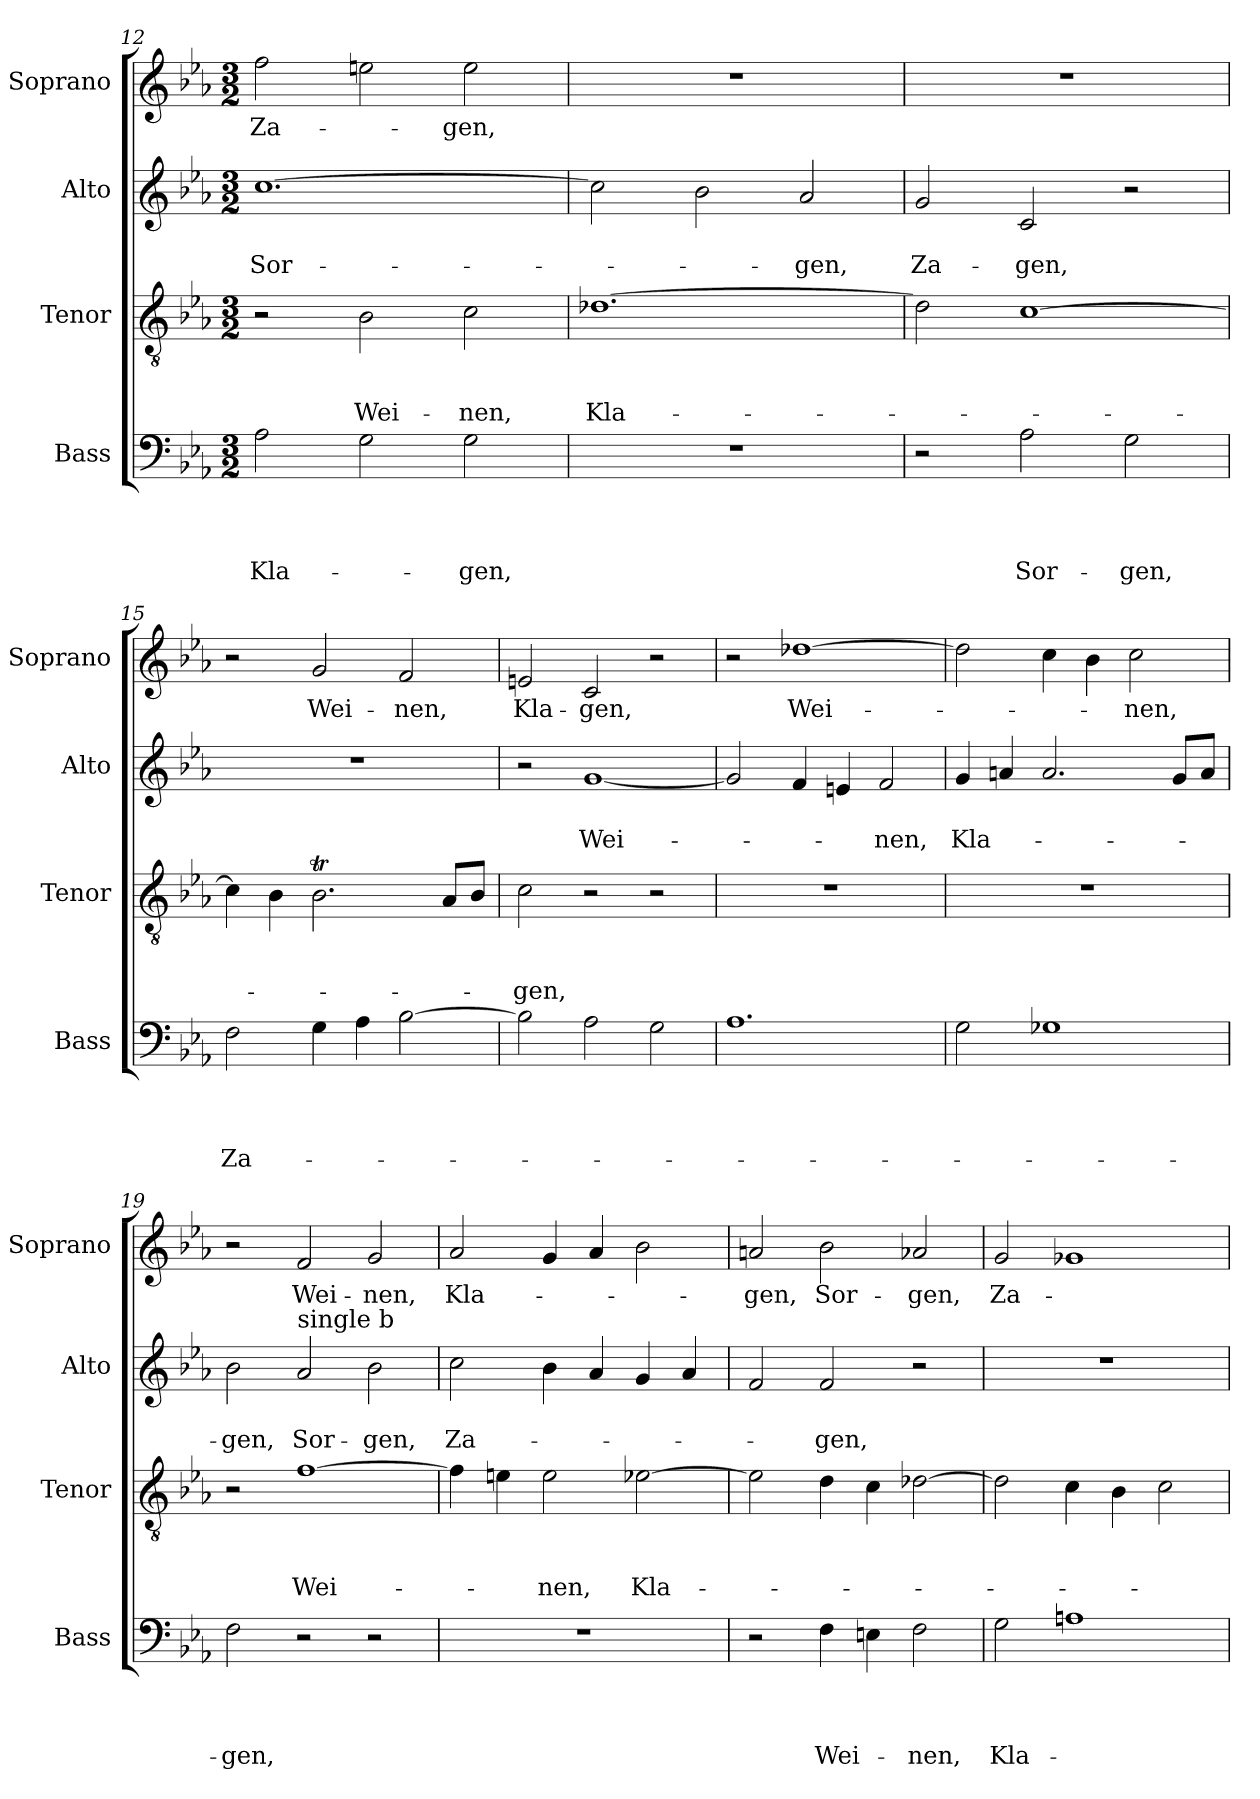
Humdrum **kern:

**kern	**text	**text	**text	**text	**kern	**text	**text	**text	**kern	**text	**text	**kern	**text
*part4	*part4	*part4	*part4	*part4	*part3	*part3	*part3	*part3	*part2	*part2	*part2	*part1	*part1
*staff4	*staff4	*staff4	*staff4	*staff4	*staff3	*staff3	*staff3	*staff3	*staff2	*staff2	*staff2	*staff1	*staff1
*I"Bass	*	*	*	*	*I"Tenor	*	*	*	*I"Alto	*	*	*I"Soprano	*
*I'Bass	*	*	*	*	*I'Tenor	*	*	*	*I'Alto	*	*	*I'Soprano	*
*clefF4	*	*	*	*	*clefGv2	*	*	*	*clefG2	*	*	*clefG2	*
*k[b-e-a-]	*	*	*	*	*k[b-e-a-]	*	*	*	*k[b-e-a-]	*	*	*k[b-e-a-]	*
*E-:	*	*	*	*	*E-:	*	*	*	*E-:	*	*	*E-:	*
*M3/2	*	*	*	*	*M3/2	*	*	*	*M3/2	*	*	*M3/2	*
=12	=12	=12	=12	=12	=12	=12	=12	=12	=12	=12	=12	=12	=12
!	!	!	!	!LO:LY:b	!	!	!	!	!	!	!LO:LY:b	!	!LO:LY:b
2A-\	.	.	.	Kla-	2r	.	.	.	[>1.cc	.	Sor-	2ff\	Za-
!	!	!	!	!	!	!	!	!LO:LY:b	!	!	!	!	!
2G\	.	.	.	.	2B-\	.	.	Wei-	.	.	.	2een\	.
!	!	!	!	!LO:LY:b	!	!	!	!LO:LY:b	!	!	!	!	!LO:LY:b
2G\	.	.	.	-gen,	2c\	.	.	-nen,	.	.	.	2ee\	-gen,
=13	=13	=13	=13	=13	=13	=13	=13	=13	=13	=13	=13	=13	=13
!	!	!	!	!	!	!	!	!LO:LY:b	!	!	!	!	!
1.r	.	.	.	.	[>1.d-X	.	.	Kla-	2cc\]	.	.	1.r	.
.	.	.	.	.	.	.	.	.	2b-\	.	.	.	.
!	!	!	!	!	!	!	!	!	!	!	!LO:LY:b	!	!
.	.	.	.	.	.	.	.	.	2a-/	.	-gen,	.	.
=14	=14	=14	=14	=14	=14	=14	=14	=14	=14	=14	=14	=14	=14
!	!	!	!	!	!	!	!	!	!	!	!LO:LY:b	!	!
2r	.	.	.	.	2d-\]	.	.	.	2g/	.	Za-	1.r	.
!	!	!	!	!LO:LY:b	!	!	!	!	!	!	!LO:LY:b	!	!
2A-\	.	.	.	Sor-	[>1c	.	.	.	2c/	.	-gen,	.	.
!	!	!	!	!LO:LY:b	!	!	!	!	!	!	!	!	!
2G\	.	.	.	-gen,	.	.	.	.	2r	.	.	.	.
=15	=15	=15	=15	=15	=15	=15	=15	=15	=15	=15	=15	=15	=15
!	!	!	!	!LO:LY:b	!	!	!	!	!	!	!	!	!
2F\	.	.	.	Za-	4c\]	.	.	.	1.r	.	.	2r	.
.	.	.	.	.	4B-\	.	.	.	.	.	.	.	.
!	!	!	!	!	!	!	!	!	!	!	!	!	!LO:LY:b
4G\	.	.	.	.	2.B-T\	.	.	.	.	.	.	2g/	Wei-
4A-\	.	.	.	.	.	.	.	.	.	.	.	.	.
!	!	!	!	!	!	!	!	!	!	!	!	!	!LO:LY:b
[>2B-\	.	.	.	.	.	.	.	.	.	.	.	2f/	-nen,
.	.	.	.	.	8A-/L	.	.	.	.	.	.	.	.
.	.	.	.	.	8B-/J	.	.	.	.	.	.	.	.
=16	=16	=16	=16	=16	=16	=16	=16	=16	=16	=16	=16	=16	=16
!	!	!	!	!	!	!	!	!LO:LY:b	!	!	!	!	!LO:LY:b
2B-\]	.	.	.	.	2c\	.	.	-gen,	2r	.	.	2en/	Kla-
!	!	!	!	!	!	!	!	!	!	!	!LO:LY:b	!	!LO:LY:b
2A-\	.	.	.	.	2r	.	.	.	[<1g	.	Wei-	2c/	-gen,
2G\	.	.	.	.	2r	.	.	.	.	.	.	2r	.
=17	=17	=17	=17	=17	=17	=17	=17	=17	=17	=17	=17	=17	=17
1.A-	.	.	.	.	1.r	.	.	.	2g/]	.	.	2r	.
!	!	!	!	!	!	!	!	!	!	!	!	!	!LO:LY:b
.	.	.	.	.	.	.	.	.	4f/	.	.	[>1dd-X	Wei-
.	.	.	.	.	.	.	.	.	4en/	.	.	.	.
!	!	!	!	!	!	!	!	!	!	!	!LO:LY:b	!	!
.	.	.	.	.	.	.	.	.	2f/	.	-nen,	.	.
=18	=18	=18	=18	=18	=18	=18	=18	=18	=18	=18	=18	=18	=18
!	!	!	!	!	!	!	!	!	!	!	!LO:LY:b	!	!
2G\	.	.	.	.	1.r	.	.	.	4g/	.	Kla-	2dd-\]	.
.	.	.	.	.	.	.	.	.	4an/	.	.	.	.
1G-X	.	.	.	.	.	.	.	.	2.a/	.	.	4cc\	.
.	.	.	.	.	.	.	.	.	.	.	.	4b-\	.
!	!	!	!	!	!	!	!	!	!	!	!	!	!LO:LY:b
.	.	.	.	.	.	.	.	.	.	.	.	2cc\	-nen,
.	.	.	.	.	.	.	.	.	8g/L	.	.	.	.
.	.	.	.	.	.	.	.	.	8a/J	.	.	.	.
=19	=19	=19	=19	=19	=19	=19	=19	=19	=19	=19	=19	=19	=19
!	!	!	!	!LO:LY:b	!	!	!	!	!	!	!LO:LY:b	!	!
2F\	.	.	.	-gen,	2r	.	.	.	2b-\	.	-gen,	2r	.
!	!	!	!	!	!	!	!	!	!LO:TX:a:t=single b	!	!	!	!
!	!	!	!	!	!	!	!	!LO:LY:b	!	!	!LO:LY:b	!	!LO:LY:b
2r	.	.	.	.	[<1f	.	.	Wei-	2a-/	.	Sor-	2f/	Wei-
!	!	!	!	!	!	!	!	!	!	!	!LO:LY:b	!	!LO:LY:b
2r	.	.	.	.	.	.	.	.	2b-\	.	-gen,	2g/	-nen,
!!LO:PB:g=z
=20	=20	=20	=20	=20	=20	=20	=20	=20	=20	=20	=20	=20	=20
!	!	!	!	!	!	!	!	!	!	!	!LO:LY:b	!	!LO:LY:b
1.r	.	.	.	.	4f\]	.	.	.	2cc\	.	Za-	2a-/	Kla-
.	.	.	.	.	4en\	.	.	.	.	.	.	.	.
!	!	!	!	!	!	!	!	!LO:LY:b	!	!	!	!	!
.	.	.	.	.	2e\	.	.	-nen,	4b-\	.	.	4g/	.
.	.	.	.	.	.	.	.	.	4a-/	.	.	4a-/	.
!	!	!	!	!	!	!	!	!LO:LY:b	!	!	!	!	!
.	.	.	.	.	[>2e-X\	.	.	Kla-	4g/	.	.	2b-\	.
.	.	.	.	.	.	.	.	.	4a-/	.	.	.	.
=21	=21	=21	=21	=21	=21	=21	=21	=21	=21	=21	=21	=21	=21
!	!	!	!	!	!	!	!	!	!	!	!	!	!LO:LY:b
2r	.	.	.	.	2e-\]	.	.	.	2f/	.	.	2an/	-gen,
!	!	!	!	!LO:LY:b	!	!	!	!	!	!	!LO:LY:b	!	!LO:LY:b
4F\	.	.	.	Wei-	4d\	.	.	.	2f/	.	-gen,	2b-\	Sor-
4En\	.	.	.	.	4c\	.	.	.	.	.	.	.	.
!	!	!	!	!LO:LY:b	!	!	!	!	!	!	!	!	!LO:LY:b
2F\	.	.	.	-nen,	[>2d-X\	.	.	.	2r	.	.	2a-X/	-gen,
=22	=22	=22	=22	=22	=22	=22	=22	=22	=22	=22	=22	=22	=22
!	!	!	!	!LO:LY:b	!	!	!	!	!	!	!	!	!LO:LY:b
2G\	.	.	.	Kla-	2d-\]	.	.	.	1.r	.	.	2g/	Za-
1An	.	.	.	.	4c\	.	.	.	.	.	.	1g-X	.
.	.	.	.	.	4B-\	.	.	.	.	.	.	.	.
.	.	.	.	.	2c\	.	.	.	.	.	.	.	.
=	=	=	=	=	=	=	=	=	=	=	=	=	=
*-	*-	*-	*-	*-	*-	*-	*-	*-	*-	*-	*-	*-	*-
